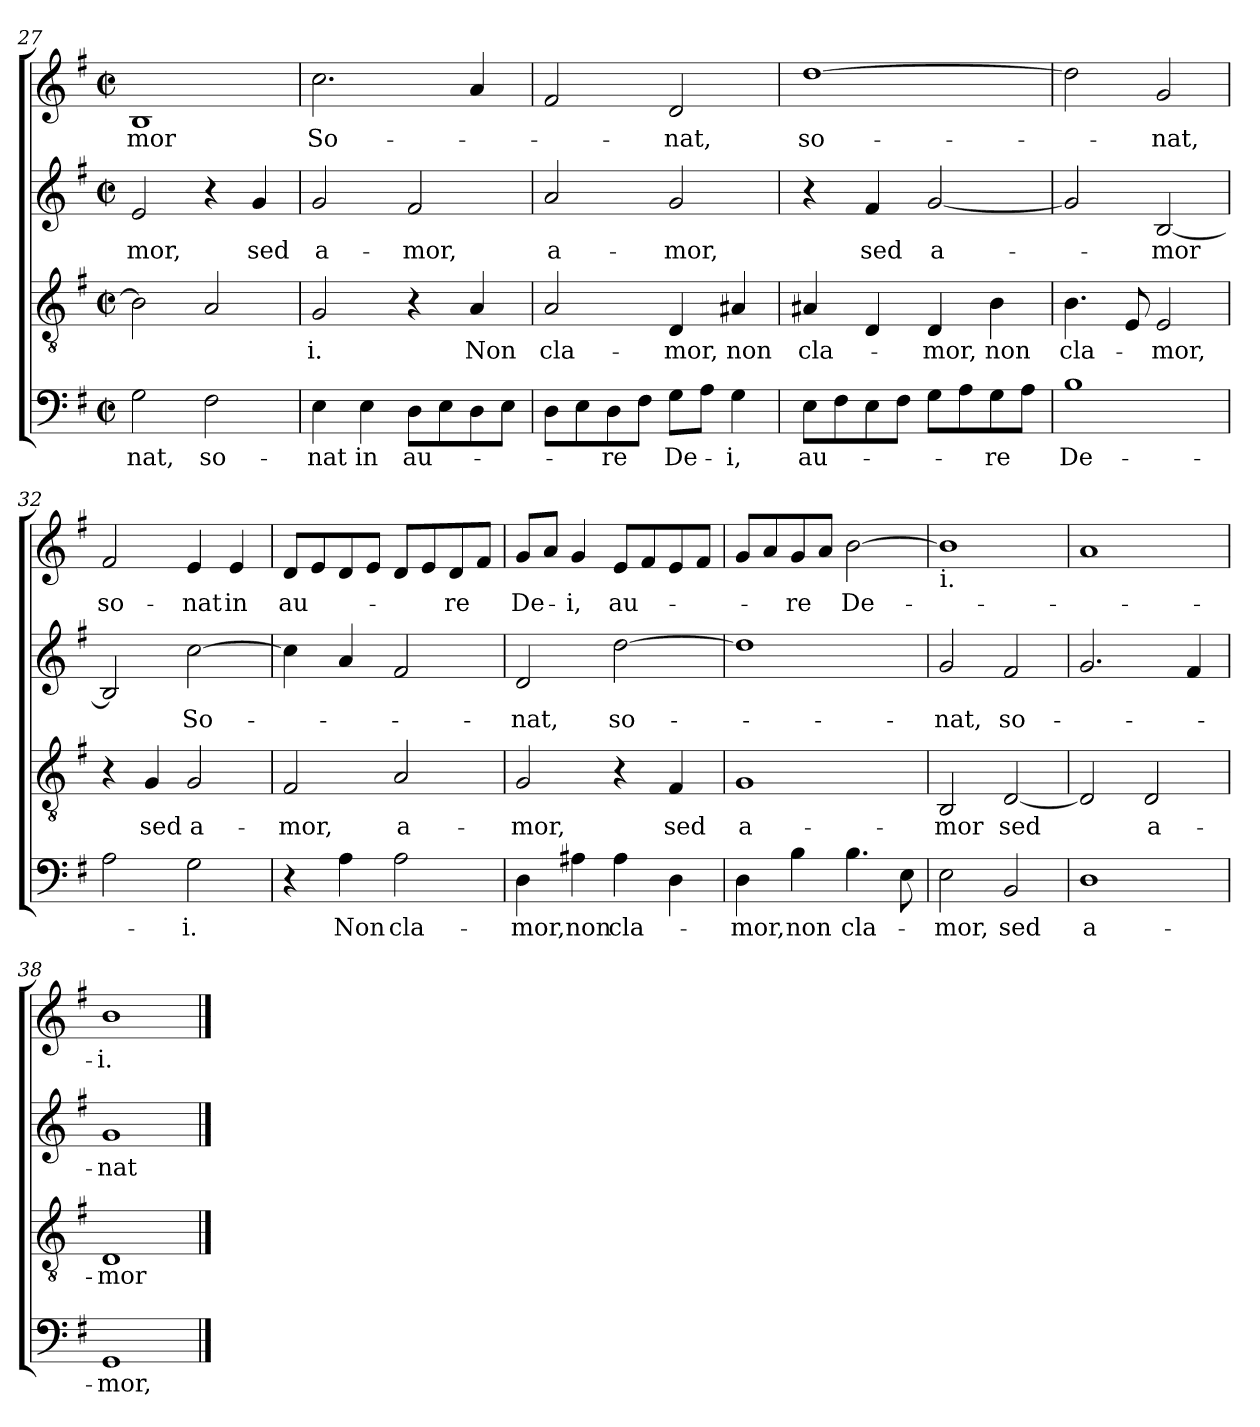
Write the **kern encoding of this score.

**kern	**text	**kern	**text	**kern	**text	**kern	**text
*part4	*part4	*part3	*part3	*part2	*part2	*part1	*part1
*staff4	*staff4	*staff3	*staff3	*staff2	*staff2	*staff1	*staff1
*clefF4	*	*clefGv2	*	*clefG2	*	*clefG2	*
*k[f#]	*	*k[f#]	*	*k[f#]	*	*k[f#]	*
*G:	*	*G:	*	*G:	*	*G:	*
*M2/2	*	*M2/2	*	*M2/2	*	*M2/2	*
*met(c|)	*	*met(c|)	*	*met(c|)	*	*met(c|)	*
=27	=27	=27	=27	=27	=27	=27	=27
2G\	-nat,	2B\]	.	2e/	-mor,	1B	-mor
2F#\	so-	2A/	.	4r	.	.	.
.	.	.	.	4g/	sed	.	.
!!LO:LB:g=z
=28	=28	=28	=28	=28	=28	=28	=28
4E\	-nat	2G/	-i.	2g/	a-	2.cc\	So-
4E\	in	.	.	.	.	.	.
8D\L	au-	4r	.	2f#/	-mor,	.	.
8E\	.	.	.	.	.	.	.
8D\	.	4A/	Non	.	.	4a/	.
8E\J	.	.	.	.	.	.	.
=29	=29	=29	=29	=29	=29	=29	=29
8D\L	.	2A/	cla-	2a/	a-	2f#/	.
8E\	.	.	.	.	.	.	.
8D\	-re	.	.	.	.	.	.
8F#\J	.	.	.	.	.	.	.
8G\L	De-	4D/	-mor,	2g/	-mor,	2d/	-nat,
8A\J	.	.	.	.	.	.	.
4G\	-i,	4A#X/	non	.	.	.	.
=30	=30	=30	=30	=30	=30	=30	=30
8E\L	au-	4A#X/	cla-	4r	.	[1dd	so-
8F#\	.	.	.	.	.	.	.
8E\	.	4D/	.	4f#/	sed	.	.
8F#\J	.	.	.	.	.	.	.
8G\L	.	4D/	-mor,	[2g/	a-	.	.
8A\	.	.	.	.	.	.	.
8G\	-re	4B\	non	.	.	.	.
8A\J	.	.	.	.	.	.	.
=31	=31	=31	=31	=31	=31	=31	=31
1B	De-	4.B\	cla-	2g/]	.	2dd\]	.
.	.	8E/	.	.	.	.	.
.	.	2E/	-mor,	[2B/	-mor	2g/	-nat,
=32	=32	=32	=32	=32	=32	=32	=32
2A\	.	4r	.	2B/]	.	2f#/	so-
.	.	4G/	sed	.	.	.	.
2G\	-i.	2G/	a-	[2cc\	So-	4e/	-nat
.	.	.	.	.	.	4e/	in
=33	=33	=33	=33	=33	=33	=33	=33
4r	.	2F#/	-mor,	4cc\]	.	8d/L	au-
.	.	.	.	.	.	8e/	.
4A\	Non	.	.	4a/	.	8d/	.
.	.	.	.	.	.	8e/J	.
2A\	cla-	2A/	a-	2f#/	.	8d/L	.
.	.	.	.	.	.	8e/	.
.	.	.	.	.	.	8d/	-re
.	.	.	.	.	.	8f#/J	.
!!LO:LB:g=z
=34	=34	=34	=34	=34	=34	=34	=34
4D\	-mor,	2G/	-mor,	2d/	-nat,	8g/L	De-
.	.	.	.	.	.	8a/J	.
4A#X\	non	.	.	.	.	4g/	-i,
4A#\	cla-	4r	.	[2dd\	so-	8e/L	au-
.	.	.	.	.	.	8f#/	.
4D\	.	4F#/	sed	.	.	8e/	.
.	.	.	.	.	.	8f#/J	.
=35	=35	=35	=35	=35	=35	=35	=35
4D\	-mor,	1G	a-	1dd]	.	8g/L	.
.	.	.	.	.	.	8a/	.
4B\	non	.	.	.	.	8g/	-re
.	.	.	.	.	.	8a/J	.
4.B\	cla-	.	.	.	.	[2b\	De-
8E\	.	.	.	.	.	.	.
=36	=36	=36	=36	=36	=36	=36	=36
!	!	!	!	!	!	!LO:TX:b:t=i.	!
2E\	-mor,	2BB/	-mor	2g/	-nat,	1b]	.
2BB/	sed	[2D/	sed	2f#/	so-	.	.
=37	=37	=37	=37	=37	=37	=37	=37
1D	a-	2D/]	.	2.g/	.	1a	.
.	.	2D/	a-	.	.	.	.
.	.	.	.	4f#/	.	.	.
=38	=38	=38	=38	=38	=38	=38	=38
1GG	-mor,	1D	-mor	1g	-nat	1b	-i.
==	==	==	==	==	==	==	==
*-	*-	*-	*-	*-	*-	*-	*-
